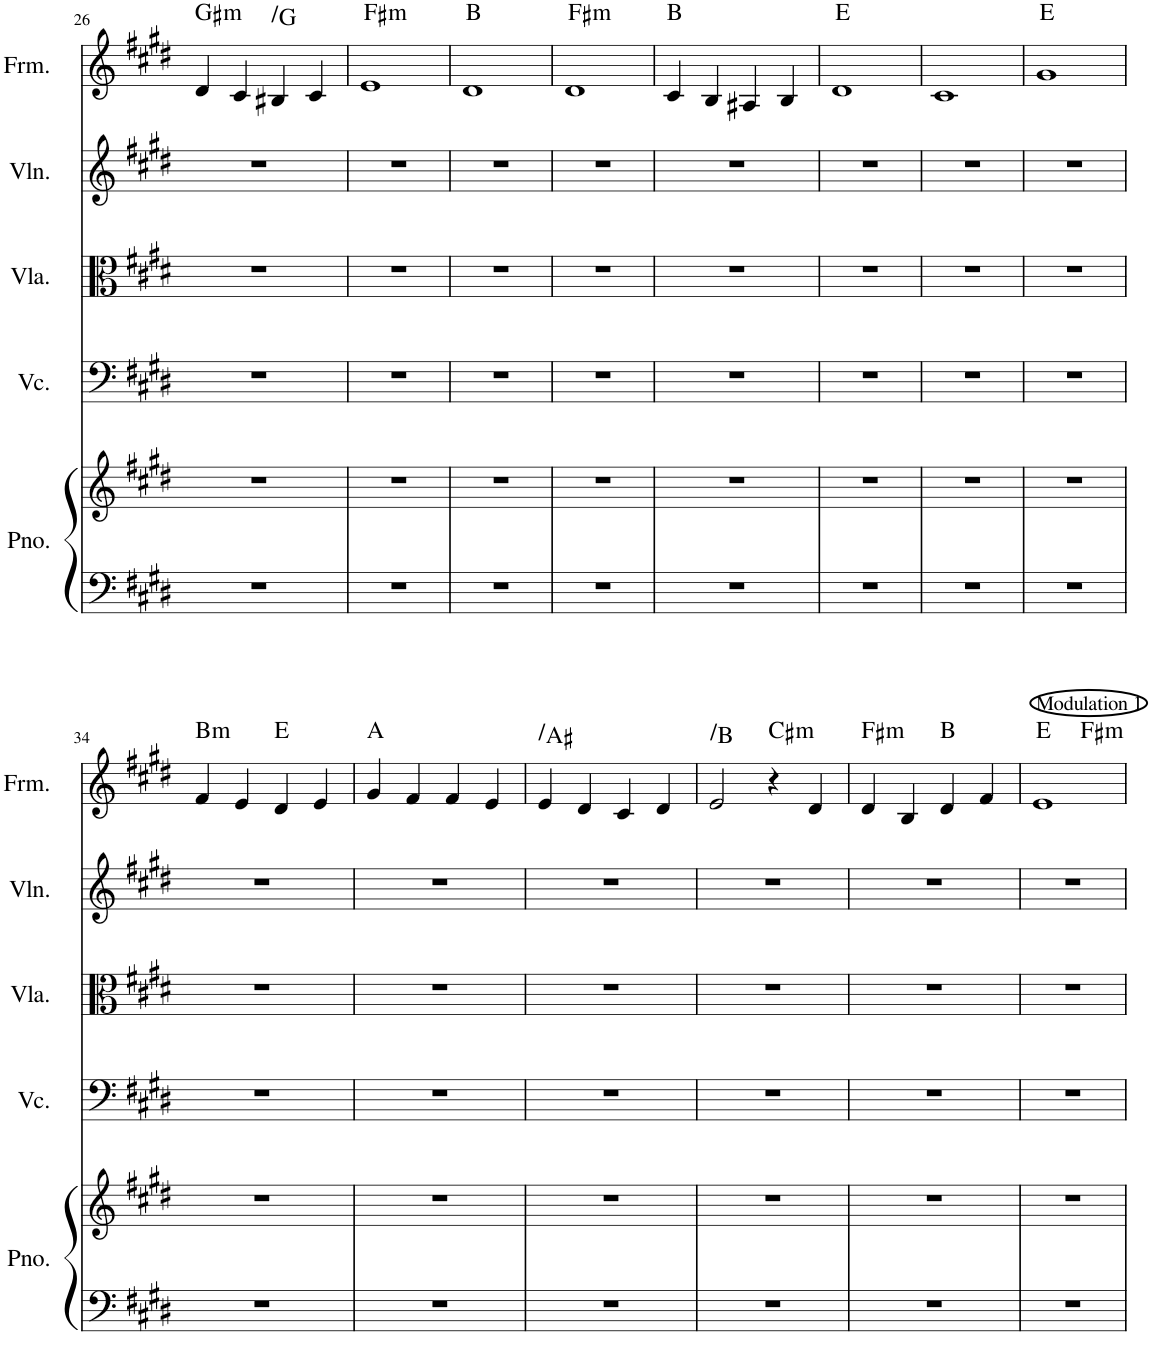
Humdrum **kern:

**kern	**kern	**kern	**kern	**kern	**kern	**harte
*part5	*part5	*part4	*part3	*part2	*part1	*part1
*staff6	*staff5	*staff4	*staff3	*staff2	*staff1	*
*I"Piano	*	*I"Violoncello	*I"Viola	*I"Violin	*I"Form	*
*I'Pno.	*	*I'Vc.	*I'Vla.	*I'Vln.	*I'Frm.	*
!!LO:PB:g=z
*clefF4	*clefG2	*clefF4	*clefC3	*clefG2	*clefG2	*
*k[f#c#g#d#]	*k[f#c#g#d#]	*k[f#c#g#d#]	*k[f#c#g#d#]	*k[f#c#g#d#]	*k[f#c#g#d#]	*
*M4/4	*M4/4	*M4/4	*M4/4	*M4/4	*M4/4	*
=26	=26	=26	=26	=26	=26	=26
!	!	!	!	!	!	!LO:H:kt=m
1r	1r	1r	1r	1r	4d#/	G#:min
.	.	.	.	.	4c#/	.
!	!	!	!	!	!	!LO:H:kt=N.C.
.	.	.	.	.	4B#X/	N
.	.	.	.	.	4c#/	.
=27	=27	=27	=27	=27	=27	=27
!	!	!	!	!	!	!LO:H:kt=m
1r	1r	1r	1r	1r	1e	F#:min
=28	=28	=28	=28	=28	=28	=28
1r	1r	1r	1r	1r	1d#	B:maj
=29	=29	=29	=29	=29	=29	=29
!	!	!	!	!	!	!LO:H:kt=m
1r	1r	1r	1r	1r	1d#	F#:min
=30	=30	=30	=30	=30	=30	=30
1r	1r	1r	1r	1r	4c#/	B:maj
.	.	.	.	.	4B/	.
.	.	.	.	.	4A#X/	.
.	.	.	.	.	4B/	.
=31	=31	=31	=31	=31	=31	=31
1r	1r	1r	1r	1r	1d#	E:maj
=32	=32	=32	=32	=32	=32	=32
1r	1r	1r	1r	1r	1c#	.
=33	=33	=33	=33	=33	=33	=33
1r	1r	1r	1r	1r	1g#	E:maj
!!LO:LB:g=z
=34	=34	=34	=34	=34	=34	=34
!	!	!	!	!	!	!LO:H:kt=m
1r	1r	1r	1r	1r	4f#/	B:min
.	.	.	.	.	4e/	.
.	.	.	.	.	4d#/	E:maj
.	.	.	.	.	4e/	.
=35	=35	=35	=35	=35	=35	=35
1r	1r	1r	1r	1r	4g#/	A:maj
.	.	.	.	.	4f#/	.
.	.	.	.	.	4f#/	.
.	.	.	.	.	4e/	.
=36	=36	=36	=36	=36	=36	=36
!	!	!	!	!	!	!LO:H:kt=N.C.
1r	1r	1r	1r	1r	4e/	N
.	.	.	.	.	4d#/	.
.	.	.	.	.	4c#/	.
.	.	.	.	.	4d#/	.
=37	=37	=37	=37	=37	=37	=37
!	!	!	!	!	!	!LO:H:kt=N.C.
1r	1r	1r	1r	1r	2e/	N
!	!	!	!	!	!	!LO:H:kt=m
.	.	.	.	.	4r	C#:min
.	.	.	.	.	4d#/	.
=38	=38	=38	=38	=38	=38	=38
!	!	!	!	!	!	!LO:H:kt=m
1r	1r	1r	1r	1r	4d#/	F#:min
.	.	.	.	.	4B/	.
.	.	.	.	.	4d#/	B:maj
.	.	.	.	.	4f#/	.
=39	=39	=39	=39	=39	=39	=39
!	!	!	!	!	!LO:TX:a:t=Modulation 1	!
*	*	*	*	*	*^	*
1r	1r	1r	1r	1r	1e	2ryy	E:maj
!	!	!	!	!	!	!	!LO:H:kt=m
.	.	.	.	.	.	2ryy	F#:min
*	*	*	*	*	*v	*v	*
=	=	=	=	=	=	=
*-	*-	*-	*-	*-	*-	*-
